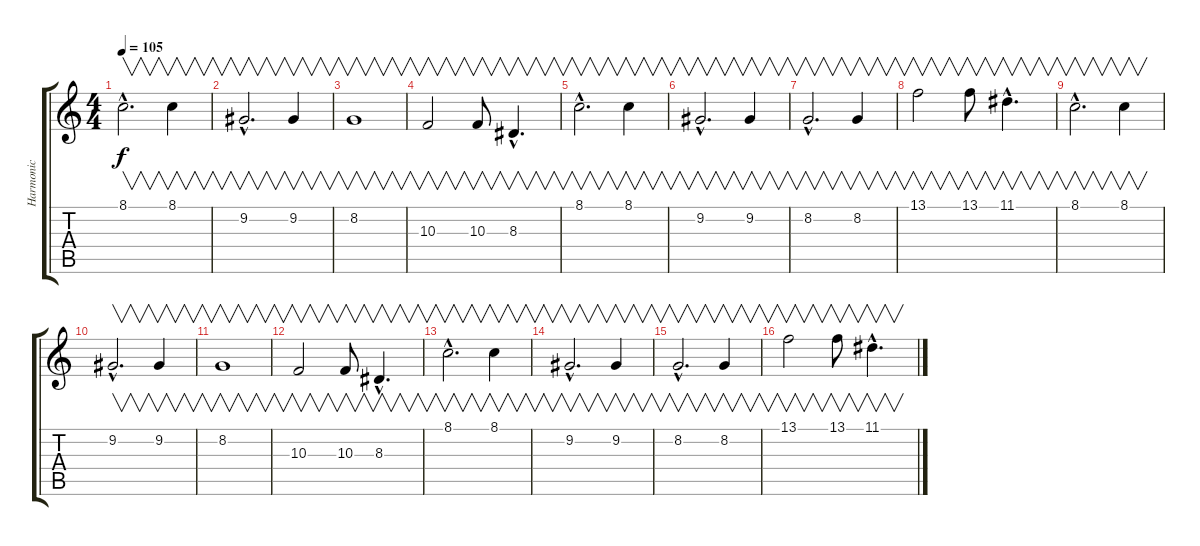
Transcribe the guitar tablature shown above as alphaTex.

\track ("Harmonic" "Harmonic") {instrument harmonica}
\staff {score tabs}
\tuning (E4 B3 G3 D3 A2 E2) {hide}
\ts (4 4)
\tempo 105
\clef g2
\ks c
8.1{hac}.2{v d dy f volume 8} 8.1.4{v} |
9.2{hac}.2{v d} 9.2.4{v} |
8.2.1{v} |
10.3.2{v} 10.3.8{v} 8.3{hac}.4{v d} |
8.1{hac}.2{v d} 8.1.4{v} |
9.2{hac}.2{v d} 9.2.4{v} |
8.2{hac}.2{v d} 8.2.4{v} |
13.1.2{v} 13.1.8{v} 11.1{hac}.4{v d} |
8.1{hac}.2{v d} 8.1.4{v} |
9.2{hac}.2{v d} 9.2.4{v} |
8.2.1{v} |
10.3.2{v} 10.3.8{v} 8.3{hac}.4{v d} |
8.1{hac}.2{v d} 8.1.4{v} |
9.2{hac}.2{v d} 9.2.4{v} |
8.2{hac}.2{v d} 8.2.4{v} |
13.1.2{v} 13.1.8{v} 11.1{hac}.4{v d}
